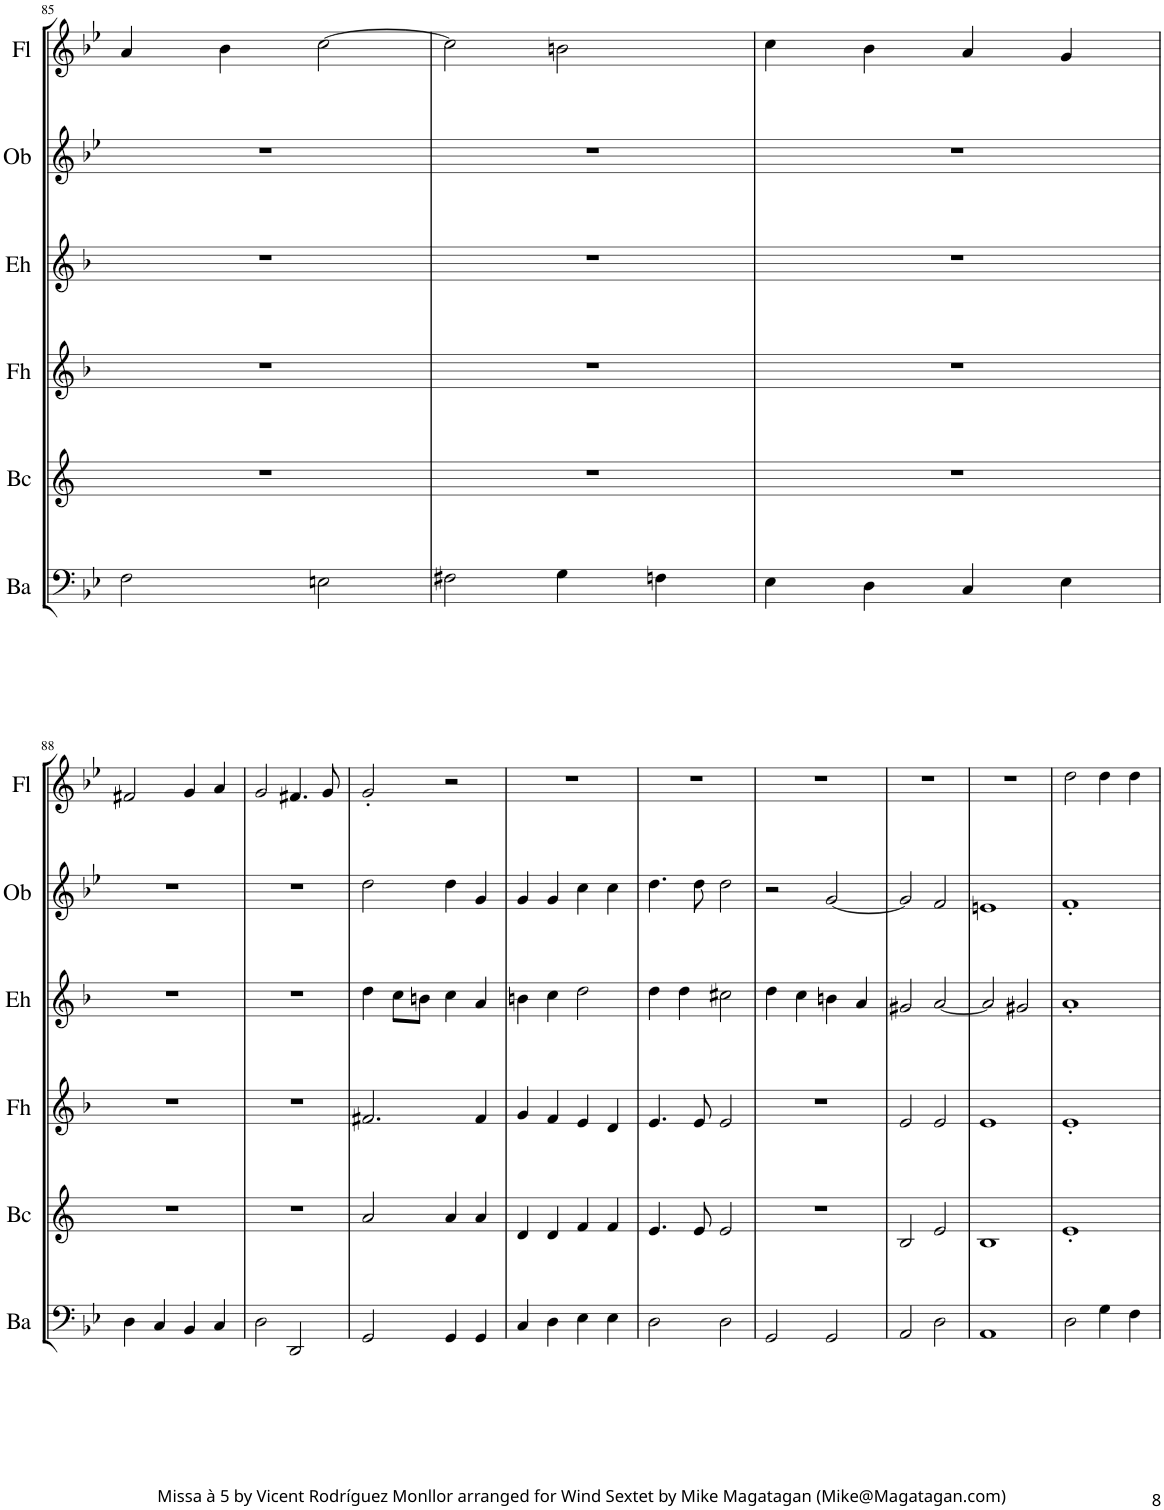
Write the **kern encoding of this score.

**kern	**kern	**kern	**kern	**kern	**kern
*part6	*part5	*part4	*part3	*part2	*part1
*staff6	*staff5	*staff4	*staff3	*staff2	*staff1
*I"Bassoon	*I"Bass Clarinet	*I"Horn in F	*I"English Horn	*I"Oboe	*I"Flute
*I'Ba	*I'Bc	*	*I'Eh	*I'Ob	*I'Fl
!!LO:PB:g=z
*clefF4	*clefG2	*clefG2	*clefG2	*clefG2	*clefG2
*	*Trd8c14	*Trd4c7	*Trd4c7	*	*
*k[b-e-]	*k[]	*k[b-]	*k[b-]	*k[b-e-]	*k[b-e-]
*M4/4	*M4/4	*M4/4	*M4/4	*M4/4	*M4/4
*met(c)	*met(c)	*met(c)	*met(c)	*met(c)	*met(c)
=85	=85	=85	=85	=85	=85
2F\	1r	1r	1r	1r	4a/
.	.	.	.	.	4b-\
2En\	.	.	.	.	[2cc\
=86	=86	=86	=86	=86	=86
2F#X\	1r	1r	1r	1r	2cc\]
4G\	.	.	.	.	2bn\
4Fn\	.	.	.	.	.
=87	=87	=87	=87	=87	=87
4E-\	1r	1r	1r	1r	4cc\
4D\	.	.	.	.	4b-\
4C/	.	.	.	.	4a/
4E-\	.	.	.	.	4g/
!!LO:LB:g=z
=88	=88	=88	=88	=88	=88
4D\	1r	1r	1r	1r	2f#X/
4C/	.	.	.	.	.
4BB-/	.	.	.	.	4g/
4C/	.	.	.	.	4a/
=89	=89	=89	=89	=89	=89
2D\	1r	1r	1r	1r	2g/
2DD/	.	.	.	.	4.f#X/
.	.	.	.	.	8g/
=90	=90	=90	=90	=90	=90
2GG/	2a/	2.f#X/	4dd\	2dd\	2g'/
.	.	.	8cc\L	.	.
.	.	.	8bn\J	.	.
4GG/	4a/	.	4cc\	4dd\	2r
4GG/	4a/	4f#/	4a/	4g/	.
=91	=91	=91	=91	=91	=91
4C/	4d/	4g/	4bn\	4g/	1r
4D\	4d/	4f/	4cc\	4g/	.
4E-\	4f/	4e/	2dd\	4cc\	.
4E-\	4f/	4d/	.	4cc\	.
=92	=92	=92	=92	=92	=92
2D\	4.e/	4.e/	4dd\	4.dd\	1r
.	.	.	4dd\	.	.
.	8e/	8e/	.	8dd\	.
2D\	2e/	2e/	2cc#X\	2dd\	.
=93	=93	=93	=93	=93	=93
2GG/	1r	1r	4dd\	2r	1r
.	.	.	4cc\	.	.
2GG/	.	.	4bn\	[2g/	.
.	.	.	4a/	.	.
=94	=94	=94	=94	=94	=94
2AA/	2B/	2e/	2g#X/	2g/]	1r
2D\	2e/	2e/	[2a/	2f/	.
=95	=95	=95	=95	=95	=95
1AA	1B	1e	2a/]	1en	1r
.	.	.	2g#X/	.	.
=96	=96	=96	=96	=96	=96
2D\	1e'	1e'	1a'	1f'	2dd\
4G\	.	.	.	.	4dd\
4F\	.	.	.	.	4dd\
=	=	=	=	=	=
*-	*-	*-	*-	*-	*-
